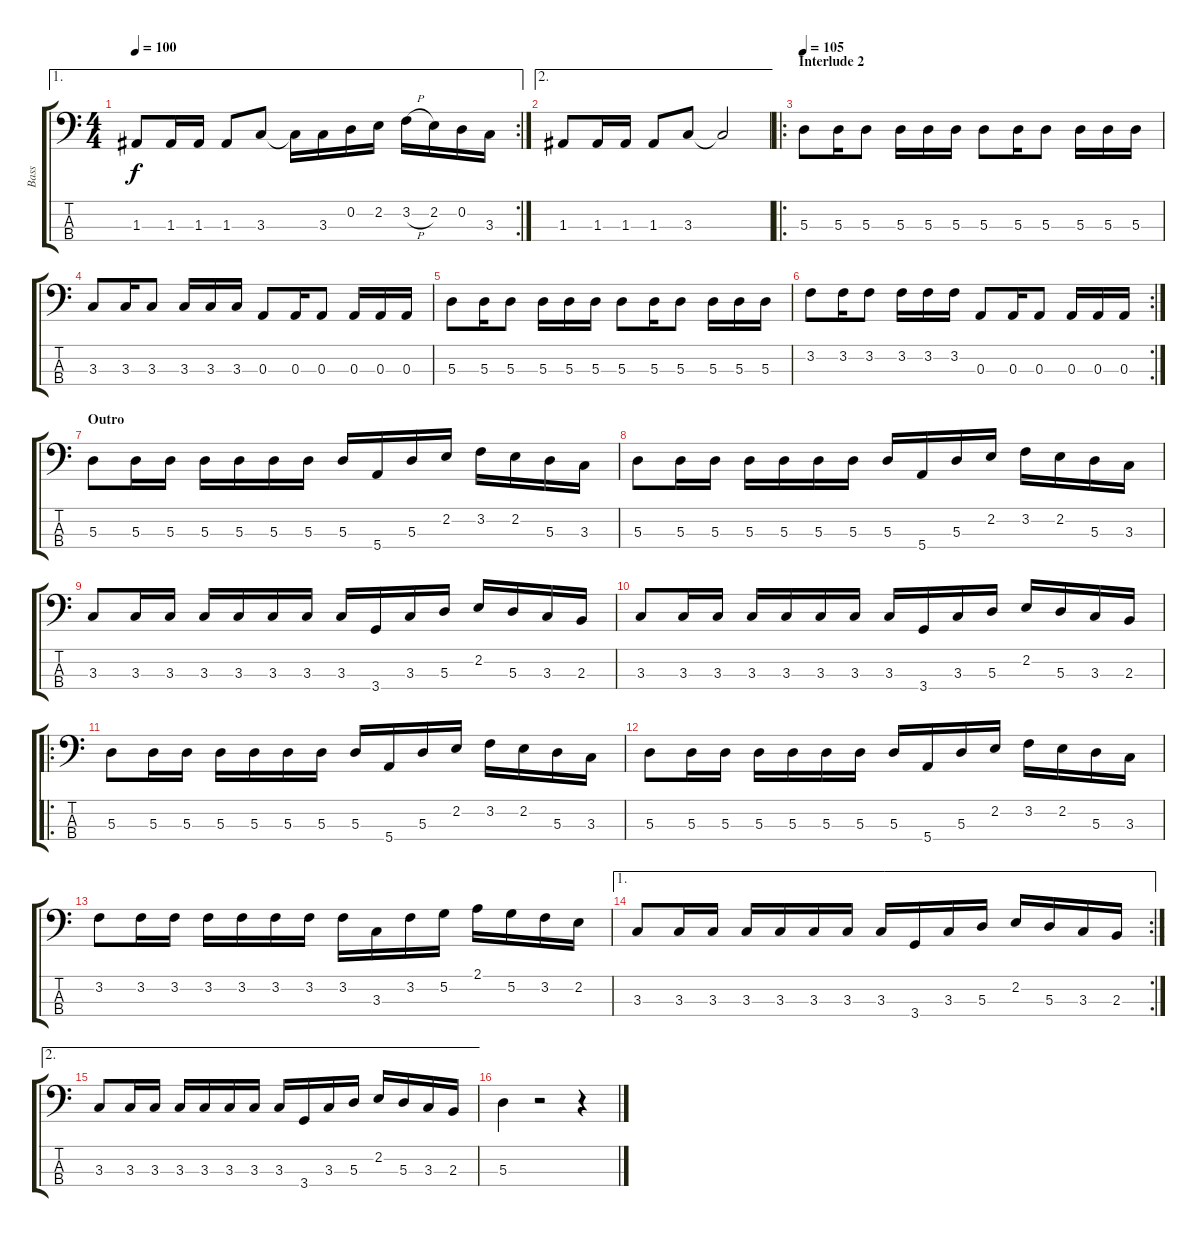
\track ("Bass" "Bass") {instrument electricbassfinger}
\staff {score tabs}
\tuning (G2 D2 A1 E1) {hide}
\ae 1
\rc 2
\ts (4 4)
\tempo 100
\clef f4
\ks c
1.3.8{dy f} 1.3.16 1.3.16 1.3.8 3.3.8 3.3{t}.16 3.3.16 0.2.16 2.2.16 3.2{h}.16 2.2.16 0.2.16 3.3.16 |
\ae 2
1.3.8 1.3.16 1.3.16 1.3.8 3.3.8 3.3{t}.2 |
\ro
\section ("" "Interlude 2")
\tempo 105
5.3.8 5.3.16 5.3.8 5.3.16 5.3.16 5.3.16 5.3.8 5.3.16 5.3.8 5.3.16 5.3.16 5.3.16 |
3.3.8 3.3.16 3.3.8 3.3.16 3.3.16 3.3.16 0.3.8 0.3.16 0.3.8 0.3.16 0.3.16 0.3.16 |
5.3.8 5.3.16 5.3.8 5.3.16 5.3.16 5.3.16 5.3.8 5.3.16 5.3.8 5.3.16 5.3.16 5.3.16 |
\rc 2
3.2.8 3.2.16 3.2.8 3.2.16 3.2.16 3.2.16 0.3.8 0.3.16 0.3.8 0.3.16 0.3.16 0.3.16 |
\section ("" "Outro")
5.3.8 5.3.16 5.3.16 5.3.16 5.3.16 5.3.16 5.3.16 5.3.16 5.4.16 5.3.16 2.2.16 3.2.16 2.2.16 5.3.16 3.3.16 |
5.3.8 5.3.16 5.3.16 5.3.16 5.3.16 5.3.16 5.3.16 5.3.16 5.4.16 5.3.16 2.2.16 3.2.16 2.2.16 5.3.16 3.3.16 |
3.3.8 3.3.16 3.3.16 3.3.16 3.3.16 3.3.16 3.3.16 3.3.16 3.4.16 3.3.16 5.3.16 2.2.16 5.3.16 3.3.16 2.3.16 |
3.3.8 3.3.16 3.3.16 3.3.16 3.3.16 3.3.16 3.3.16 3.3.16 3.4.16 3.3.16 5.3.16 2.2.16 5.3.16 3.3.16 2.3.16 |
\ro
5.3.8 5.3.16 5.3.16 5.3.16 5.3.16 5.3.16 5.3.16 5.3.16 5.4.16 5.3.16 2.2.16 3.2.16 2.2.16 5.3.16 3.3.16 |
5.3.8 5.3.16 5.3.16 5.3.16 5.3.16 5.3.16 5.3.16 5.3.16 5.4.16 5.3.16 2.2.16 3.2.16 2.2.16 5.3.16 3.3.16 |
3.2.8 3.2.16 3.2.16 3.2.16 3.2.16 3.2.16 3.2.16 3.2.16 3.3.16 3.2.16 5.2.16 2.1.16 5.2.16 3.2.16 2.2.16 |
\ae 1
\rc 2
3.3.8 3.3.16 3.3.16 3.3.16 3.3.16 3.3.16 3.3.16 3.3.16 3.4.16 3.3.16 5.3.16 2.2.16 5.3.16 3.3.16 2.3.16 |
\ae 2
3.3.8 3.3.16 3.3.16 3.3.16 3.3.16 3.3.16 3.3.16 3.3.16 3.4.16 3.3.16 5.3.16 2.2.16 5.3.16 3.3.16 2.3.16 |
5.3.4 r.2 r.4
